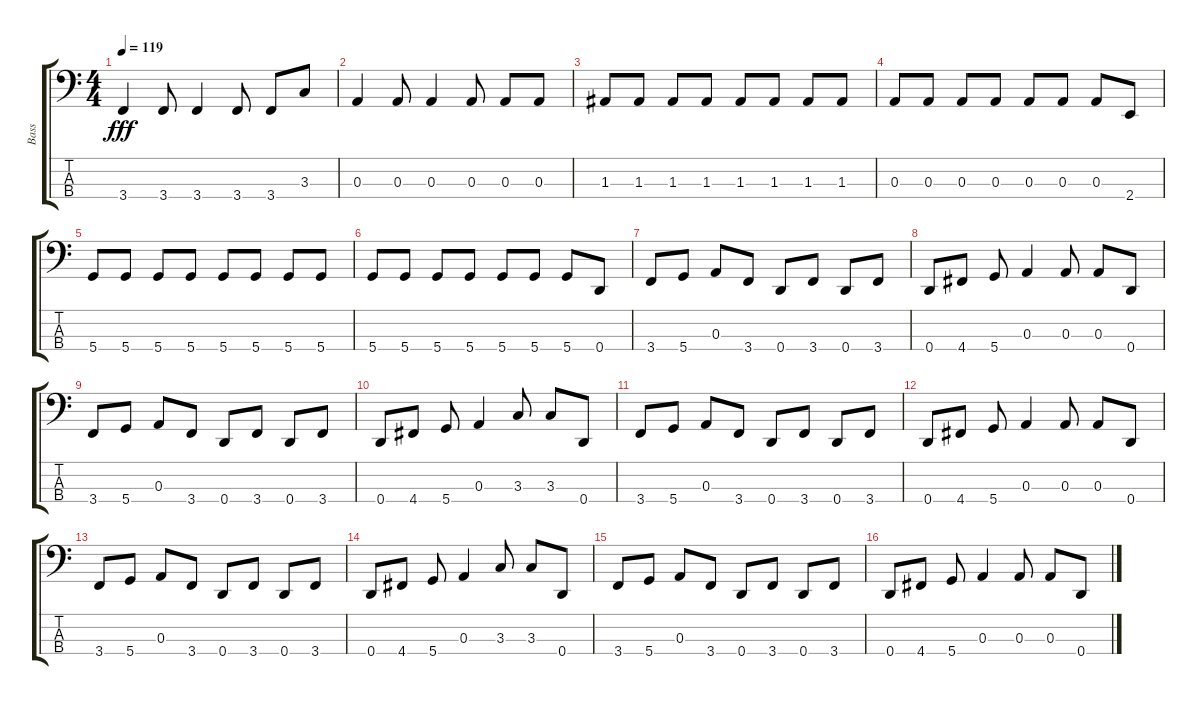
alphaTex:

\track ("Bass" "Bass") {instrument electricbasspick}
\staff {score tabs}
\tuning (G2 D2 A1 D1) {hide}
\ts (4 4)
\tempo 119
\clef f4
\ks c
3.4.4{dy fff} 3.4.8 3.4.4 3.4.8 3.4.8 3.3.8 |
0.3.4 0.3.8 0.3.4 0.3.8 0.3.8 0.3.8 |
1.3.8 1.3.8 1.3.8 1.3.8 1.3.8 1.3.8 1.3.8 1.3.8 |
0.3.8 0.3.8 0.3.8 0.3.8 0.3.8 0.3.8 0.3.8 2.4.8 |
5.4.8 5.4.8 5.4.8 5.4.8 5.4.8 5.4.8 5.4.8 5.4.8 |
5.4.8 5.4.8 5.4.8 5.4.8 5.4.8 5.4.8 5.4.8 0.4.8 |
3.4.8 5.4.8 0.3.8 3.4.8 0.4.8 3.4.8 0.4.8 3.4.8 |
0.4.8 4.4.8 5.4.8 0.3.4 0.3.8 0.3.8 0.4.8 |
3.4.8 5.4.8 0.3.8 3.4.8 0.4.8 3.4.8 0.4.8 3.4.8 |
0.4.8 4.4.8 5.4.8 0.3.4 3.3.8 3.3.8 0.4.8 |
3.4.8 5.4.8 0.3.8 3.4.8 0.4.8 3.4.8 0.4.8 3.4.8 |
0.4.8 4.4.8 5.4.8 0.3.4 0.3.8 0.3.8 0.4.8 |
3.4.8 5.4.8 0.3.8 3.4.8 0.4.8 3.4.8 0.4.8 3.4.8 |
0.4.8 4.4.8 5.4.8 0.3.4 3.3.8 3.3.8 0.4.8 |
3.4.8 5.4.8 0.3.8 3.4.8 0.4.8 3.4.8 0.4.8 3.4.8 |
0.4.8 4.4.8 5.4.8 0.3.4 0.3.8 0.3.8 0.4.8
